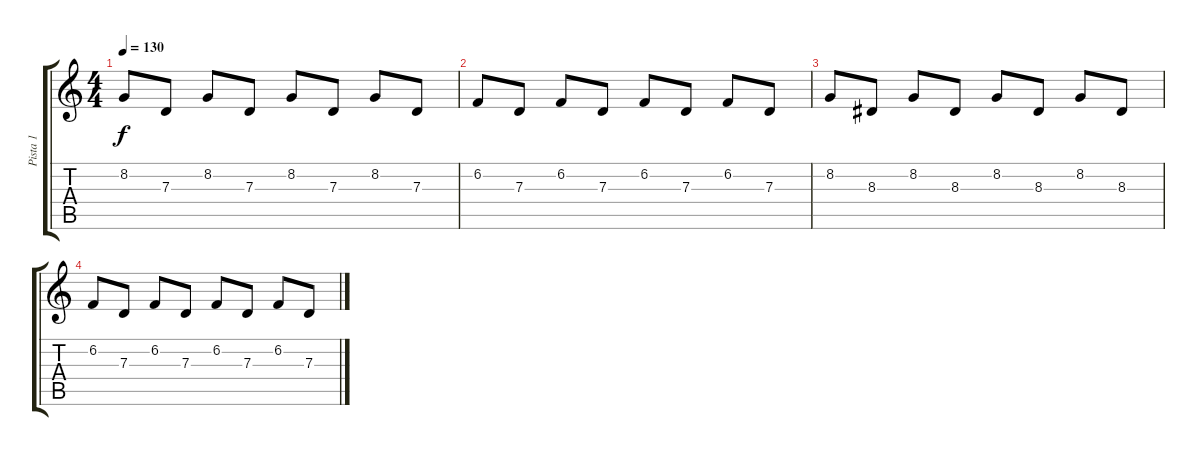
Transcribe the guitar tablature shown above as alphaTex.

\track ("Pista 1" "Pista 1") {instrument churchorgan}
\staff {score tabs}
\tuning (E4 B3 G3 D3 A2 E2) {hide}
\ts (4 4)
\tempo 130
\clef g2
\ks c
8.2.8{dy f} 7.3.8 8.2.8 7.3.8 8.2.8 7.3.8 8.2.8 7.3.8 |
6.2.8 7.3.8 6.2.8 7.3.8 6.2.8 7.3.8 6.2.8 7.3.8 |
8.2.8 8.3.8 8.2.8 8.3.8 8.2.8 8.3.8 8.2.8 8.3.8 |
6.2.8 7.3.8 6.2.8 7.3.8 6.2.8 7.3.8 6.2.8 7.3.8
